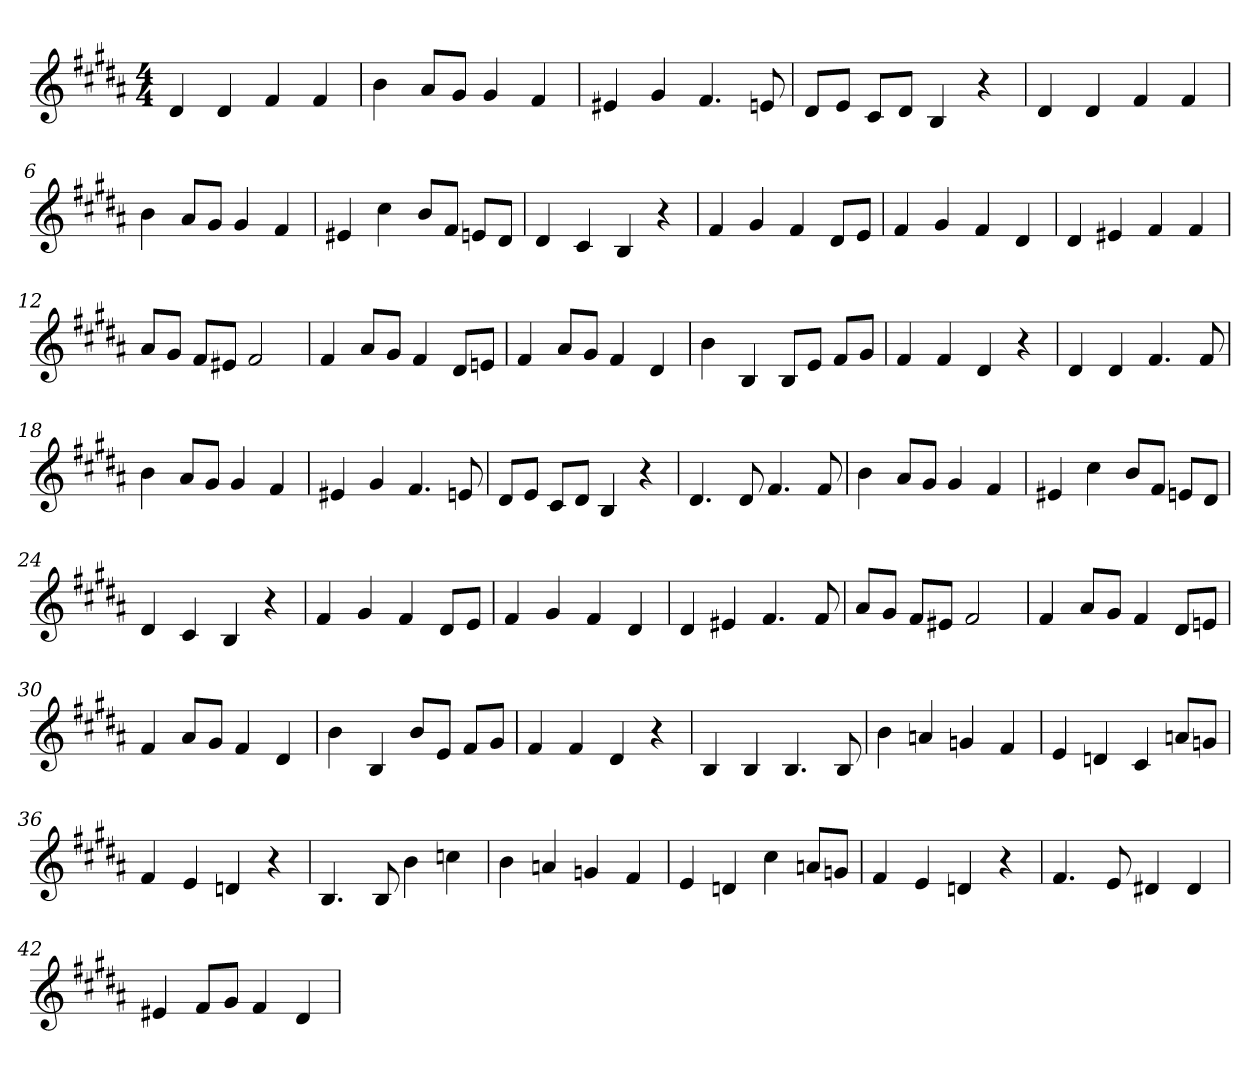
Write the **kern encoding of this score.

**kern
*part1
*staff1
*clefG2
*k[f#c#g#d#a#]
*M4/4
=1
4d#/
4d#/
4f#/
4f#/
=2
4b\
8a#/L
8g#/J
4g#/
4f#/
=3
4e#X/
4g#/
4.f#/
8en/
=4
8d#/L
8e/J
8c#/L
8d#/J
4B/
4r
=5
4d#/
4d#/
4f#/
4f#/
=6
4b\
8a#/L
8g#/J
4g#/
4f#/
=7
4e#X/
4cc#\
8b/L
8f#/J
8en/L
8d#/J
=8
4d#/
4c#/
4B/
4r
=9
4f#/
4g#/
4f#/
8d#/L
8e/J
!!LO:LB:g=z
=10
4f#/
4g#/
4f#/
4d#/
=11
4d#/
4e#X/
4f#/
4f#/
=12
8a#/L
8g#/J
8f#/L
8e#X/J
2f#/
=13
4f#/
8a#/L
8g#/J
4f#/
8d#/L
8en/J
=14
4f#/
8a#/L
8g#/J
4f#/
4d#/
=15
4b\
4B/
8B/L
8e/J
8f#/L
8g#/J
=16
4f#/
4f#/
4d#/
4r
=17
4d#/
4d#/
4.f#/
8f#/
=18
4b\
8a#/L
8g#/J
4g#/
4f#/
!!LO:LB:g=z
=19
4e#X/
4g#/
4.f#/
8en/
=20
8d#/L
8e/J
8c#/L
8d#/J
4B/
4r
=21
4.d#/
8d#/
4.f#/
8f#/
=22
4b\
8a#/L
8g#/J
4g#/
4f#/
=23
4e#X/
4cc#\
8b/L
8f#/J
8en/L
8d#/J
=24
4d#/
4c#/
4B/
4r
=25
4f#/
4g#/
4f#/
8d#/L
8e/J
=26
4f#/
4g#/
4f#/
4d#/
!!LO:LB:g=z
=27
4d#/
4e#X/
4.f#/
8f#/
=28
8a#/L
8g#/J
8f#/L
8e#X/J
2f#/
=29
4f#/
8a#/L
8g#/J
4f#/
8d#/L
8en/J
=30
4f#/
8a#/L
8g#/J
4f#/
4d#/
=31
4b\
4B/
8b/L
8e/J
8f#/L
8g#/J
=32
4f#/
4f#/
4d#/
4r
=33
4B/
4B/
4.B/
8B/
=34
4b\
4an/
4gn/
4f#/
!!LO:LB:g=z
=35
4e/
4dn/
4c#/
8an/L
8gn/J
=36
4f#/
4e/
4dn/
4r
=37
4.B/
8B/
4b\
4ccn\
=38
4b\
4an/
4gn/
4f#/
=39
4e/
4dn/
4cc#\
8an/L
8gn/J
=40
4f#/
4e/
4dn/
4r
=41
4.f#/
8e/
4d#X/
4d#/
=42
4e#X/
8f#/L
8g#/J
4f#/
4d#/
=
*-
